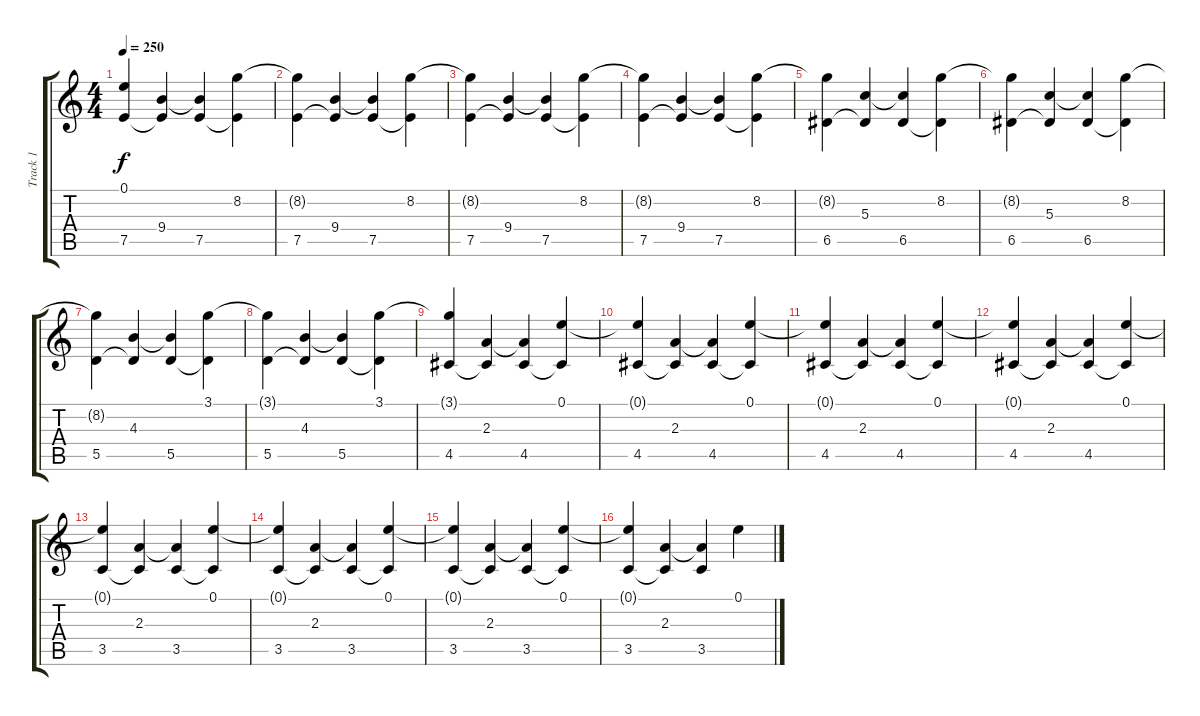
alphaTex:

\track ("Track 1" "Track 1") {instrument electricguitarjazz}
\staff {score tabs}
\tuning (E4 B3 G3 D3 A2 E2) {hide}
\ts (4 4)
\tempo 250
\clef g2
\ks c
(0.1{t} 7.5).4{dy f} (9.4 7.5{t}).4 (9.4{t} 7.5).4 (8.2 7.5{t}).4 |
(8.2{t} 7.5).4 (9.4 7.5{t}).4 (9.4{t} 7.5).4 (8.2 7.5{t}).4 |
(8.2{t} 7.5).4 (9.4 7.5{t}).4 (9.4{t} 7.5).4 (8.2 7.5{t}).4 |
(8.2{t} 7.5).4 (9.4 7.5{t}).4 (9.4{t} 7.5).4 (8.2 7.5{t}).4 |
(8.2{t} 6.5).4 (5.3 6.5{t}).4 (5.3{t} 6.5).4 (8.2 6.5{t}).4 |
(8.2{t} 6.5).4 (5.3 6.5{t}).4 (5.3{t} 6.5).4 (8.2 6.5{t}).4 |
(8.2{t} 5.5).4 (4.3 5.5{t}).4 (4.3{t} 5.5).4 (3.1 5.5{t}).4 |
(3.1{t} 5.5).4 (4.3 5.5{t}).4 (4.3{t} 5.5).4 (3.1 5.5{t}).4 |
(3.1{t} 4.5).4 (2.3 4.5{t}).4 (2.3{t} 4.5).4 (0.1 4.5{t}).4 |
(0.1{t} 4.5).4 (2.3 4.5{t}).4 (2.3{t} 4.5).4 (0.1 4.5{t}).4 |
(0.1{t} 4.5).4 (2.3 4.5{t}).4 (2.3{t} 4.5).4 (0.1 4.5{t}).4 |
(0.1{t} 4.5).4 (2.3 4.5{t}).4 (2.3{t} 4.5).4 (0.1 4.5{t}).4 |
(0.1{t} 3.5).4 (2.3 3.5{t}).4 (2.3{t} 3.5).4 (0.1 3.5{t}).4 |
(0.1{t} 3.5).4 (2.3 3.5{t}).4 (2.3{t} 3.5).4 (0.1 3.5{t}).4 |
(0.1{t} 3.5).4 (2.3 3.5{t}).4 (2.3{t} 3.5).4 (0.1 3.5{t}).4 |
(0.1{t} 3.5).4 (2.3 3.5{t}).4 (2.3{t} 3.5).4 0.1.4
